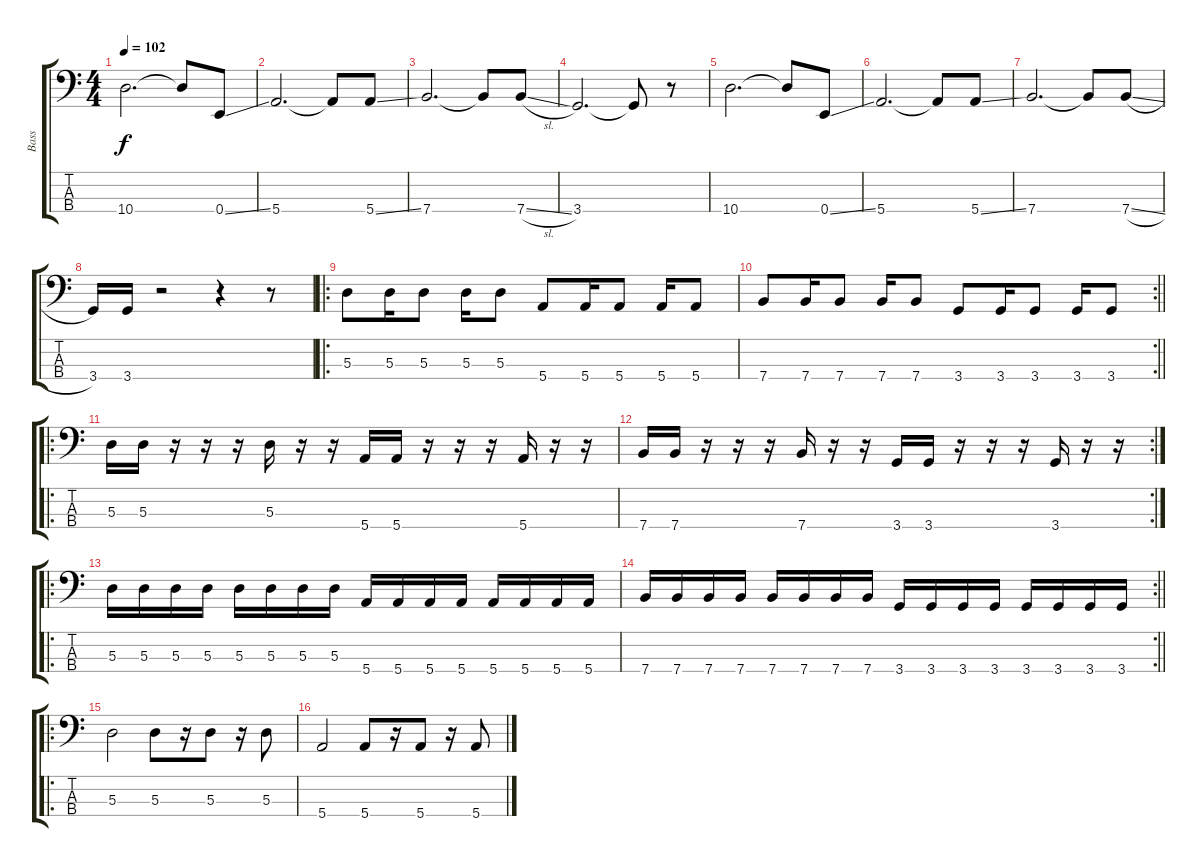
\track ("Bass" "Bass") {instrument electricbassfinger}
\staff {score tabs}
\tuning (G2 D2 A1 E1) {hide}
\ts (4 4)
\tempo 102
\clef f4
\ks c
10.4.2{d dy f} 10.4{t}.8 0.4{ss}.8 |
5.4.2{d} 5.4{t}.8 5.4{ss}.8 |
7.4.2{d} 7.4{t}.8 7.4{sl}.8 |
3.4.2{d} 3.4{t}.8 r.8 |
10.4.2{d} 10.4{t}.8 0.4{ss}.8 |
5.4.2{d} 5.4{t}.8 5.4{ss}.8 |
7.4.2{d} 7.4{t}.8 7.4{sl}.8 |
3.4.16 3.4.16 r.2 r.4 r.8 |
\ro
5.3.8 5.3.16 5.3.8 5.3.16 5.3.8 5.4.8 5.4.16 5.4.8 5.4.16 5.4.8 |
\rc 2
\barLineRight lightlight
7.4.8 7.4.16 7.4.8 7.4.16 7.4.8 3.4.8 3.4.16 3.4.8 3.4.16 3.4.8 |
\ro
5.3.16 5.3.16 r.16 r.16 r.16 5.3.16 r.16 r.16 5.4.16 5.4.16 r.16 r.16 r.16 5.4.16 r.16 r.16 |
\rc 2
7.4.16 7.4.16 r.16 r.16 r.16 7.4.16 r.16 r.16 3.4.16 3.4.16 r.16 r.16 r.16 3.4.16 r.16 r.16 |
\ro
5.3.16 5.3.16 5.3.16 5.3.16 5.3.16 5.3.16 5.3.16 5.3.16 5.4.16 5.4.16 5.4.16 5.4.16 5.4.16 5.4.16 5.4.16 5.4.16 |
\rc 2
\barLineRight lightlight
7.4.16 7.4.16 7.4.16 7.4.16 7.4.16 7.4.16 7.4.16 7.4.16 3.4.16 3.4.16 3.4.16 3.4.16 3.4.16 3.4.16 3.4.16 3.4.16 |
\ro
5.3.2 5.3.8 r.16 5.3.8 r.16 5.3.8 |
5.4.2 5.4.8 r.16 5.4.8 r.16 5.4.8
